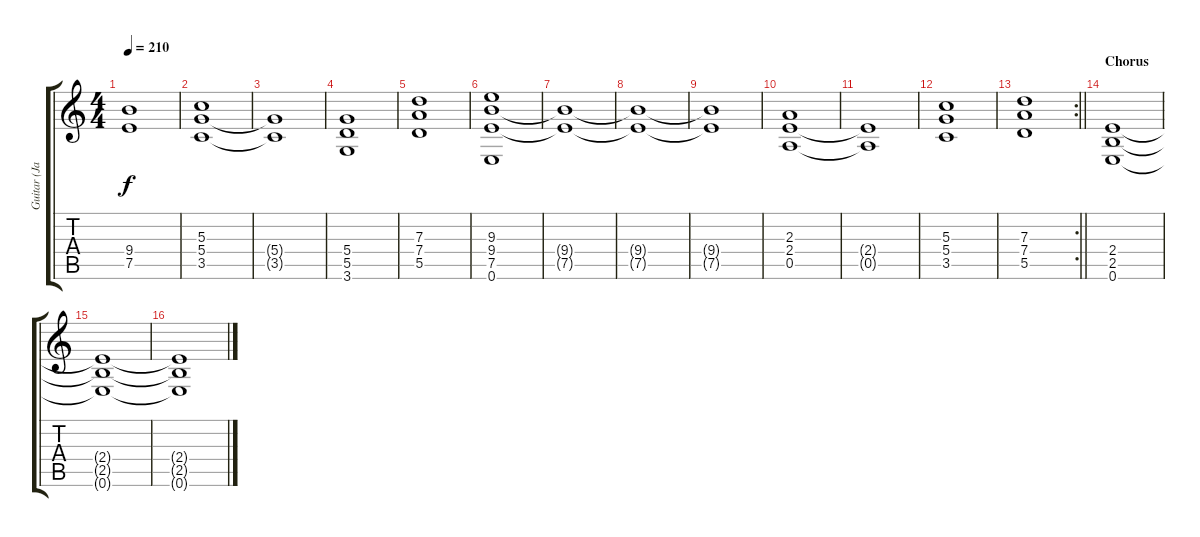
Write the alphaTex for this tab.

\track ("Guitar (Janick Gers)" "Guitar (Ja") {instrument electricguitarjazz}
\staff {score tabs}
\tuning (E4 B3 G3 D3 A2 E2) {hide}
\ts (4 4)
\tempo 210
\clef g2
\ks c
(9.4{t} 7.5{t}).1{dy f} |
(5.3 5.4 3.5).1 |
(5.4{t} 3.5{t}).1 |
(5.4 5.5 3.6).1 |
(7.3 7.4 5.5).1 |
(9.3 9.4 7.5 0.6).1 |
(9.4{t} 7.5{t}).1 |
(9.4{t} 7.5{t}).1 |
(9.4{t} 7.5{t}).1 |
(2.3 2.4 0.5).1 |
(2.4{t} 0.5{t}).1 |
(5.3 5.4 3.5).1 |
\rc 2
\barLineRight lightlight
(7.3 7.4 5.5).1 |
\section ("" "Chorus")
(2.4 2.5 0.6).1 |
(2.4{t} 2.5{t} 0.6{t}).1 |
(2.4{t} 2.5{t} 0.6{t}).1
